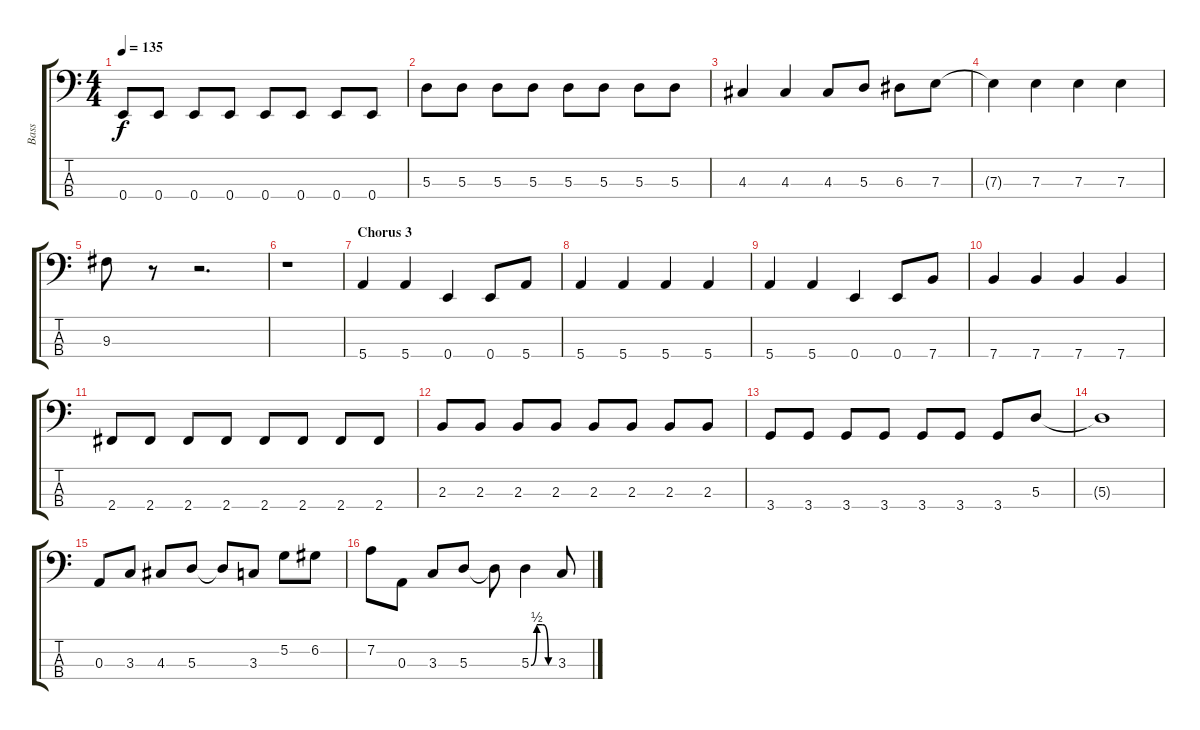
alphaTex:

\track ("Bass" "Bass") {instrument electricbassfinger}
\staff {score tabs}
\tuning (G2 D2 A1 E1) {hide}
\ts (4 4)
\tempo 135
\clef f4
\ks c
0.4.8{dy f} 0.4.8 0.4.8 0.4.8 0.4.8 0.4.8 0.4.8 0.4.8 |
5.3.8 5.3.8 5.3.8 5.3.8 5.3.8 5.3.8 5.3.8 5.3.8 |
4.3.4 4.3.4 4.3.8 5.3.8 6.3.8 7.3.8 |
7.3{t}.4 7.3.4 7.3.4 7.3.4 |
9.3.8 r.8 r.2{d} |
r.1 |
\section ("" "Chorus 3")
5.4.4 5.4.4 0.4.4 0.4.8 5.4.8 |
5.4.4 5.4.4 5.4.4 5.4.4 |
5.4.4 5.4.4 0.4.4 0.4.8 7.4.8 |
7.4.4 7.4.4 7.4.4 7.4.4 |
2.4.8 2.4.8 2.4.8 2.4.8 2.4.8 2.4.8 2.4.8 2.4.8 |
2.3.8 2.3.8 2.3.8 2.3.8 2.3.8 2.3.8 2.3.8 2.3.8 |
3.4.8 3.4.8 3.4.8 3.4.8 3.4.8 3.4.8 3.4.8 5.3.8 |
5.3{t}.1 |
0.3.8 3.3.8 4.3.8 5.3.8 5.3{t}.8 3.3.8 5.2.8 6.2.8 |
7.2.8 0.3.8 3.3.8 5.3.8 5.3{t}.8 5.3{be (custom 0 0 15 2 30 2 45 0 60 0)}.4 3.3.8
